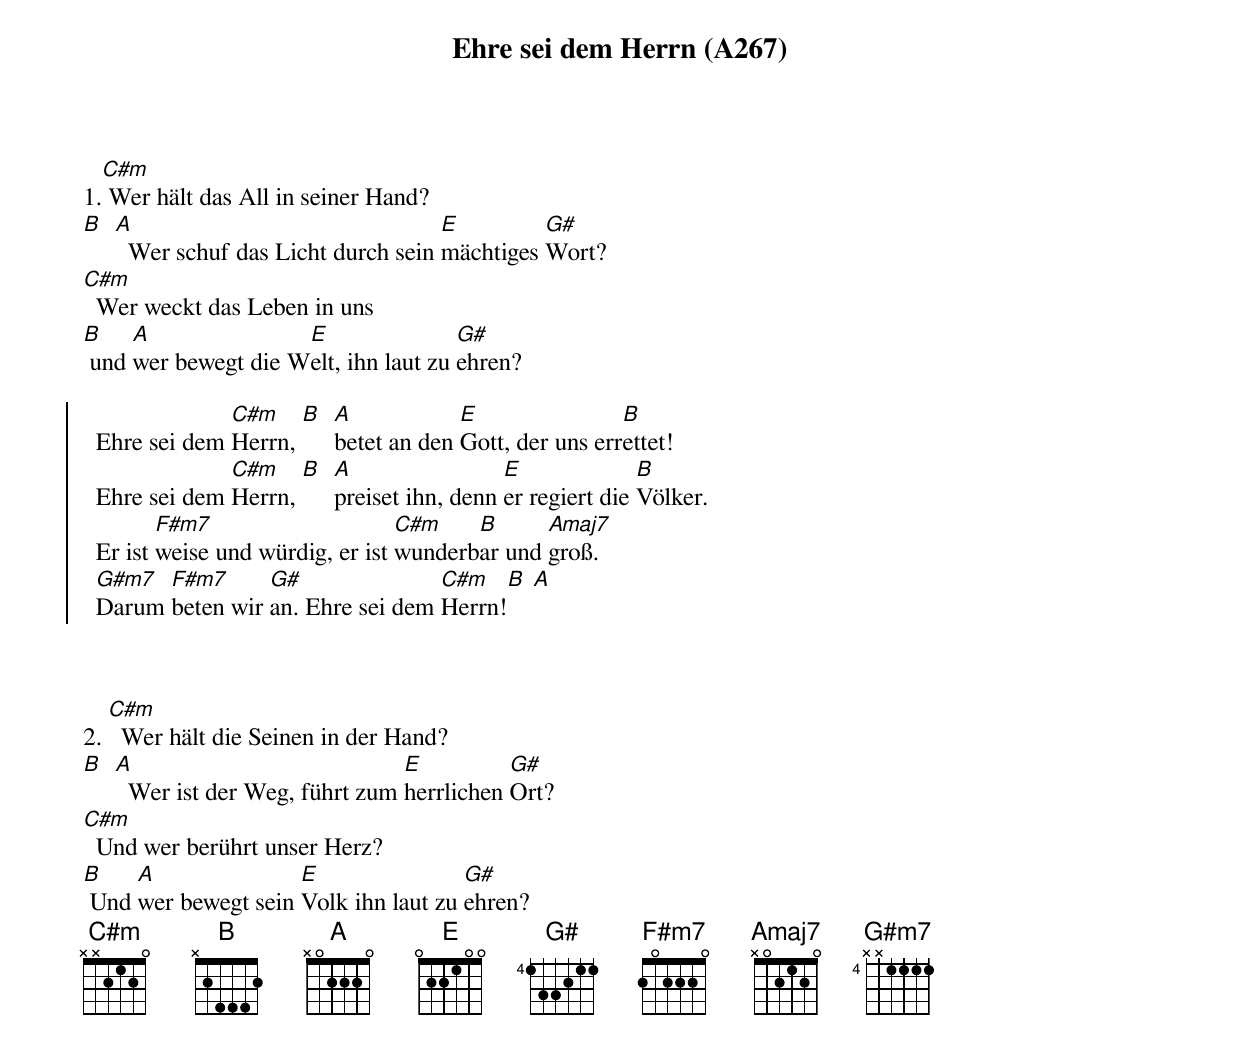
{title: Ehre sei dem Herrn (A267)}
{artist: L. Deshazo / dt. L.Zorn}


1.[C#m] Wer hält das All in seiner Hand?
[B]  [A]  Wer schuf das Licht durch sein [E]mächtiges [G#]Wort?
[C#m]  Wer weckt das Leben in uns
[B] und [A]wer bewegt die W[E]elt, ihn laut zu [G#]ehren?

{soc}
  Ehre sei dem [C#m]Herrn, [B]  [A]betet an den [E]Gott, der uns err[B]ettet!
  Ehre sei dem [C#m]Herrn, [B]  [A]preiset ihn, denn [E]er regiert die [B]Völker.
  Er ist [F#m7]weise und würdig, er ist [C#m]wunderb[B]ar und [Amaj7]groß.
  [G#m7]Darum [F#m7]beten wir [G#]an. Ehre sei dem [C#m]Herrn![B] [A]
 {eoc}



2. [C#m]  Wer hält die Seinen in der Hand?
[B]  [A]  Wer ist der Weg, führt zum [E]herrlichen [G#]Ort?
[C#m]  Und wer berührt unser Herz?
[B] Und [A]wer bewegt sein [E]Volk ihn laut zu [G#]ehren?
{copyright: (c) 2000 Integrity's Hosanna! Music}
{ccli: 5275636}
